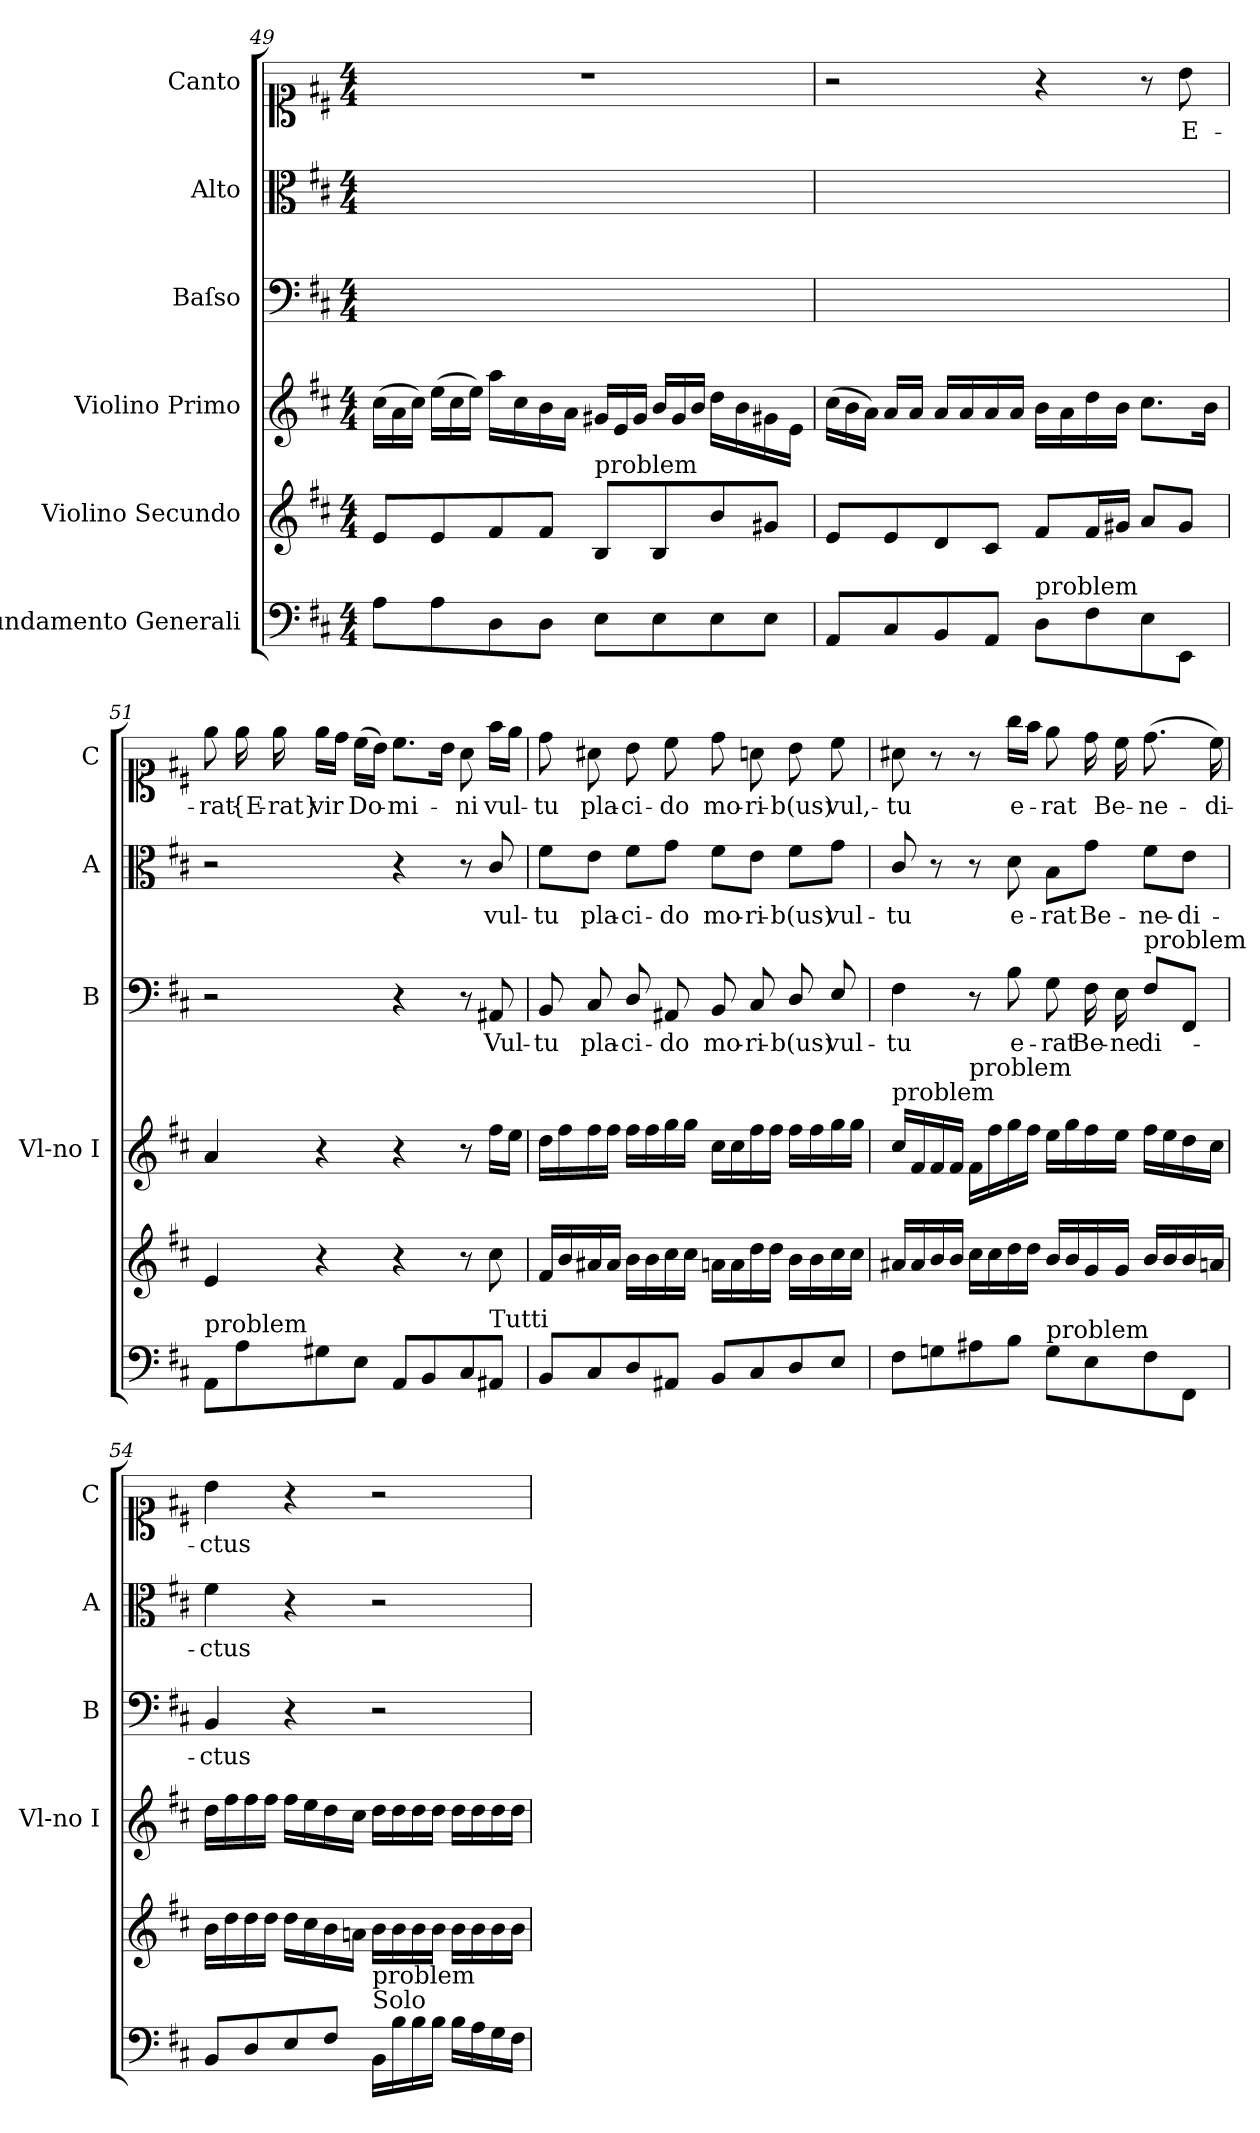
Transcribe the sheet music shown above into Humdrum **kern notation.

**kern	**kern	**kern	**kern	**text	**kern	**text	**kern	**text
*part6	*part5	*part4	*part3	*part3	*part2	*part2	*part1	*part1
*staff6	*staff5	*staff4	*staff3	*staff3	*staff2	*staff2	*staff1	*staff1
*I"Fundamento Generali	*I"Violino Secundo	*I"Violino Primo	*I"Baſso	*	*I"Alto	*	*I"Canto	*
*	*	*I'Vl-no I	*I'B	*	*I'A	*	*I'C	*
*clefF4	*clefG2	*clefG2	*clefF4	*	*clefC3	*	*clefC1	*
*k[f#c#]	*k[f#c#]	*k[f#c#]	*k[f#c#]	*	*k[f#c#]	*	*k[f#c#]	*
*M4/4	*M4/4	*M4/4	*M4/4	*	*M4/4	*	*M4/4	*
*	*	*Xtuplet	*	*	*	*	*	*
=49	=49	=49	=49	=49	=49	=49	=49	=49
8A\L	8e/L	(24cc#\LL	1ryy	.	1ryy	.	1r	.
.	.	24a\	.	.	.	.	.	.
.	.	24cc#\JJ)	.	.	.	.	.	.
8A\	8e/	(24ee\LL	.	.	.	.	.	.
.	.	24cc#\	.	.	.	.	.	.
.	.	24ee\JJ)	.	.	.	.	.	.
8D\	8f#/	16aa\LL	.	.	.	.	.	.
.	.	16cc#\	.	.	.	.	.	.
8D\J	8f#/J	16b\	.	.	.	.	.	.
.	.	16a\JJ	.	.	.	.	.	.
!	!LO:TX:a:t=problem	!	!	!	!	!	!	!
8E\L	8B/L	24g#X/LL	.	.	.	.	.	.
.	.	24e/	.	.	.	.	.	.
.	.	24g#/JJ	.	.	.	.	.	.
8E\	8B/	24b/LL	.	.	.	.	.	.
.	.	24g#/	.	.	.	.	.	.
.	.	24b/JJ	.	.	.	.	.	.
8E\	8b\	16dd\LL	.	.	.	.	.	.
.	.	16b\	.	.	.	.	.	.
8E\J	8g#X\J	16g#X\	.	.	.	.	.	.
.	.	16e\JJ	.	.	.	.	.	.
=50	=50	=50	=50	=50	=50	=50	=50	=50
8AA/L	8e/L	(24cc#\LL	1ryy	.	1ryy	.	2r	.
.	.	24b\	.	.	.	.	.	.
.	.	24a\JJ)	.	.	.	.	.	.
8C#/	8e/	16a/LL	.	.	.	.	.	.
.	.	16a/JJ	.	.	.	.	.	.
8BB/	8d/	16a/LL	.	.	.	.	.	.
.	.	16a/	.	.	.	.	.	.
8AA/J	8c#/J	16a/	.	.	.	.	.	.
.	.	16a/JJ	.	.	.	.	.	.
!LO:TX:a:t=problem	!	!	!	!	!	!	!	!
8D\L	8f#/L	16b\LL	.	.	.	.	4r	.
.	.	16a\	.	.	.	.	.	.
8F#\	16f#/L	16dd\	.	.	.	.	.	.
.	16g#X/JJ	16b\JJ	.	.	.	.	.	.
8E\	8a/L	8.cc#\L	.	.	.	.	8r	.
8EE/J	8g#/J	.	.	.	.	.	8b\	E-
.	.	16b\Jk	.	.	.	.	.	.
=51	=51	=51	=51	=51	=51	=51	=51	=51
!LO:TX:a:t=problem	!	!	!	!	!	!	!	!
8AA/L	4e/	4a/	2r	.	2r	.	8ee\	-rat
8A\	.	.	.	.	.	.	16ee\	{E-
.	.	.	.	.	.	.	16ee\	-rat}
8G#X\	4r	4r	.	.	.	.	16ee\LL	vir
.	.	.	.	.	.	.	16dd\JJ	.
8E\J	.	.	.	.	.	.	(16cc#\LL	Do-
.	.	.	.	.	.	.	16b\JJ)	.
8AA/L	4r	4r	4r	.	4r	.	8.cc#\L	-mi-
8BB/	.	.	.	.	.	.	.	.
.	.	.	.	.	.	.	16b\Jk	.
8C#/	8r	8r	8r	.	8r	.	8a\	-ni
!LO:TX:a:t=Tutti	!	!	!	!	!	!	!	!
8AA#X/J	8cc#\	16ff#\LL	8AA#X/	Vul-	8c#/	vul-	16ff#\LL	vul-
.	.	16ee\JJ	.	.	.	.	16ee\JJ	.
=52	=52	=52	=52	=52	=52	=52	=52	=52
8BB/L	16f#/LL	16dd\LL	8BB/	-tu	8f#\L	-tu	8dd\	-tu
.	16b/	16ff#\	.	.	.	.	.	.
8C#/	16a#X/	16ff#\	8C#/	pla-	8e\J	pla-	8a#X\	pla-
.	16a#/JJ	16ff#\JJ	.	.	.	.	.	.
8D/	16b\LL	16ff#\LL	8D/	-ci-	8f#\L	-ci-	8b\	-ci-
.	16b\	16ff#\	.	.	.	.	.	.
8AA#X/J	16cc#\	16gg\	8AA#X/	-do	8g\J	-do	8cc#\	-do
.	16cc#\JJ	16gg\JJ	.	.	.	.	.	.
8BB/L	16an\LL	16cc#\LL	8BB/	mo-	8f#\L	mo-	8dd\	mo-
.	16a\	16cc#\	.	.	.	.	.	.
8C#/	16dd\	16ff#\	8C#/	-ri-	8e\J	-ri-	8an\	-ri-
.	16dd\JJ	16ff#\JJ	.	.	.	.	.	.
8D/	16b\LL	16ff#\LL	8D/	-b(us)	8f#\L	-b(us)	8b\	-b(us)
.	16b\	16ff#\	.	.	.	.	.	.
8E/J	16cc#\	16gg\	8E/	vul-	8g\J	vul-	8cc#\	vul,-
.	16cc#\JJ	16gg\JJ	.	.	.	.	.	.
=53	=53	=53	=53	=53	=53	=53	=53	=53
!	!	!LO:TX:a:t=problem	!	!	!	!	!	!
8F#\L	16a#X/LL	16cc#\LL	4F#\	-tu	8c#/	-tu	8a#X\	-tu
.	16a#/	16f#/	.	.	.	.	.	.
8Gn\	16b/	16f#/	.	.	8r	.	8r	.
.	16b/JJ	16f#/JJ	.	.	.	.	.	.
!	!	!LO:TX:a:t=problem	!	!	!	!	!	!
8A#X\	16cc#\LL	16f#/LL	8r	.	8r	.	8r	.
.	16cc#\	16ff#\	.	.	.	.	.	.
8B\J	16dd\	16gg\	8B\	e-	8d\	e-	16gg\LL	e-
.	16dd\JJ	16ff#\JJ	.	.	.	.	16ff#\JJ	.
!LO:TX:a:t=problem	!	!	!	!	!	!	!	!
8G\L	16b/LL	16ee\LL	8G\	-rat	8B\L	-rat	8ee\	-rat
.	16b/	16gg\	.	.	.	.	.	.
8E\	16g/	16ff#\	16F#\	Be-	8g\J	Be-	16dd\	.
.	16g/JJ	16ee\JJ	16E\	-ne	.	.	16cc#\	Be-
!	!	!	!LO:TX:a:t=problem	!	!	!	!	!
8F#\	16b/LL	16ff#\LL	8F#\L	di-	8f#\L	-ne-	(8.dd\	-ne-
.	16b/	16ee\	.	.	.	.	.	.
8FF#/J	16b/	16dd\	8FF#/J	.	8e\J	-di-	.	.
.	16an/JJ	16cc#\JJ	.	.	.	.	16cc#\)	-di-
=54	=54	=54	=54	=54	=54	=54	=54	=54
8BB/L	16b\LL	16dd\LL	4BB/	-ctus	4f#\	-ctus	4b\	-ctus
.	16dd\	16ff#\	.	.	.	.	.	.
8D/	16dd\	16ff#\	.	.	.	.	.	.
.	16dd\JJ	16ff#\JJ	.	.	.	.	.	.
8E/	16dd\LL	16ff#\LL	4r	.	4r	.	4r	.
.	16cc#\	16ee\	.	.	.	.	.	.
8F#/J	16b\	16dd\	.	.	.	.	.	.
.	16an\JJ	16cc#\JJ	.	.	.	.	.	.
!LO:TX:a:t=Solo	!	!	!	!	!	!	!	!
!LO:TX:a:t=problem	!	!	!	!	!	!	!	!
16BB/LL	16b\LL	16dd\LL	2r	.	2r	.	2r	.
16B\	16b\	16dd\	.	.	.	.	.	.
16B\	16b\	16dd\	.	.	.	.	.	.
16B\JJ	16b\JJ	16dd\JJ	.	.	.	.	.	.
16B\LL	16b\LL	16dd\LL	.	.	.	.	.	.
16A\	16b\	16dd\	.	.	.	.	.	.
16G\	16b\	16dd\	.	.	.	.	.	.
16F#\JJ	16b\JJ	16dd\JJ	.	.	.	.	.	.
=	=	=	=	=	=	=	=	=
*-	*-	*-	*-	*-	*-	*-	*-	*-
